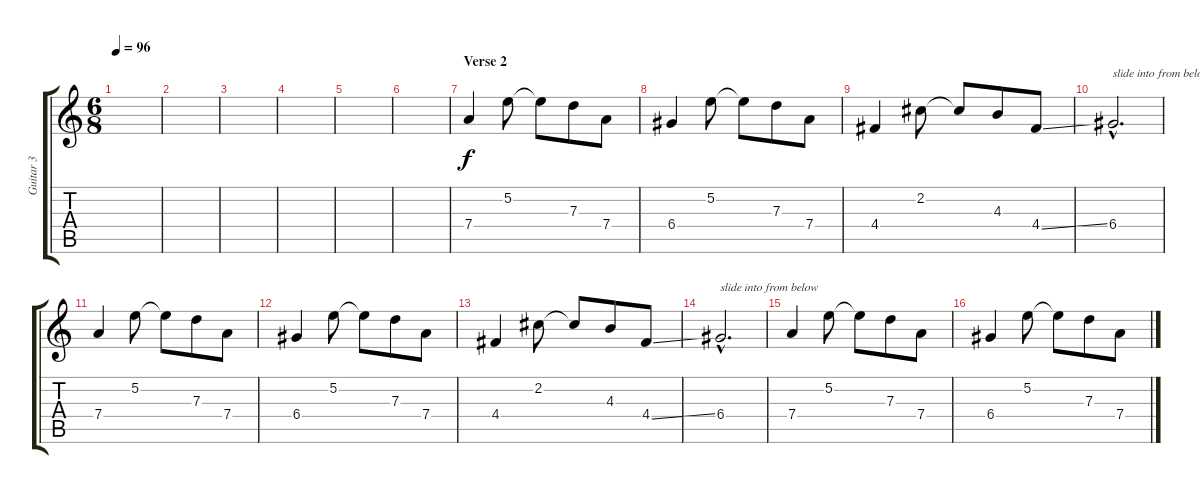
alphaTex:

\track ("Guitar 3" "Guitar 3") {instrument electricguitarclean}
\staff {score tabs}
\tuning (E4 B3 G3 D3 A2 E2) {hide}
\ts (6 8)
\tempo 96
\clef g2
\ks c
|
|
|
|
|
|
\section ("" "Verse 2")
7.4.4 5.2.8 5.2{t}.8 7.3.8 7.4.8 |
6.4.4 5.2.8 5.2{t}.8 7.3.8 7.4.8 |
4.4.4 2.2.8 2.2{t}.8 4.3.8 4.4{ss}.8 |
6.4{hac}.2{d txt "slide into from below"} |
7.4.4 5.2.8 5.2{t}.8 7.3.8 7.4.8 |
6.4.4 5.2.8 5.2{t}.8 7.3.8 7.4.8 |
4.4.4 2.2.8 2.2{t}.8 4.3.8 4.4{ss}.8 |
6.4{hac}.2{d txt "slide into from below"} |
7.4.4 5.2.8 5.2{t}.8 7.3.8 7.4.8 |
6.4.4 5.2.8 5.2{t}.8 7.3.8 7.4.8
